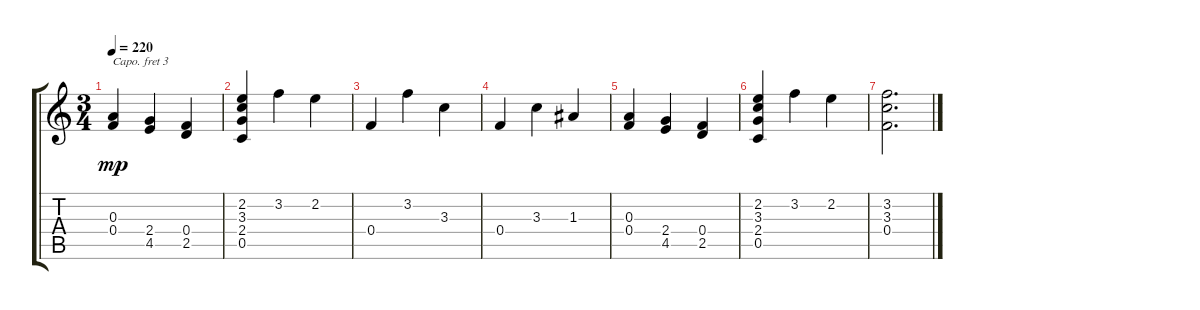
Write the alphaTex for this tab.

\track "" {instrument acousticguitarsteel}
\staff {score tabs}
\capo 3
\tuning (E4 B3 Gb3 D3 A2 E2) {hide}
\ts (3 4)
\tempo 220
\clef g2
\ks c
(0.3 0.4).4{dy mp} (2.4 4.5).4 (0.4 2.5).4 |
(2.2 3.3 2.4 0.5).4 3.2.4 2.2.4 |
0.4.4 3.2.4 3.3.4 |
0.4.4 3.3.4 1.3.4 |
(0.3 0.4).4 (2.4 4.5).4 (0.4 2.5).4 |
(2.2 3.3 2.4 0.5).4 3.2.4 2.2.4 |
(3.2 3.3 0.4).2{d}
